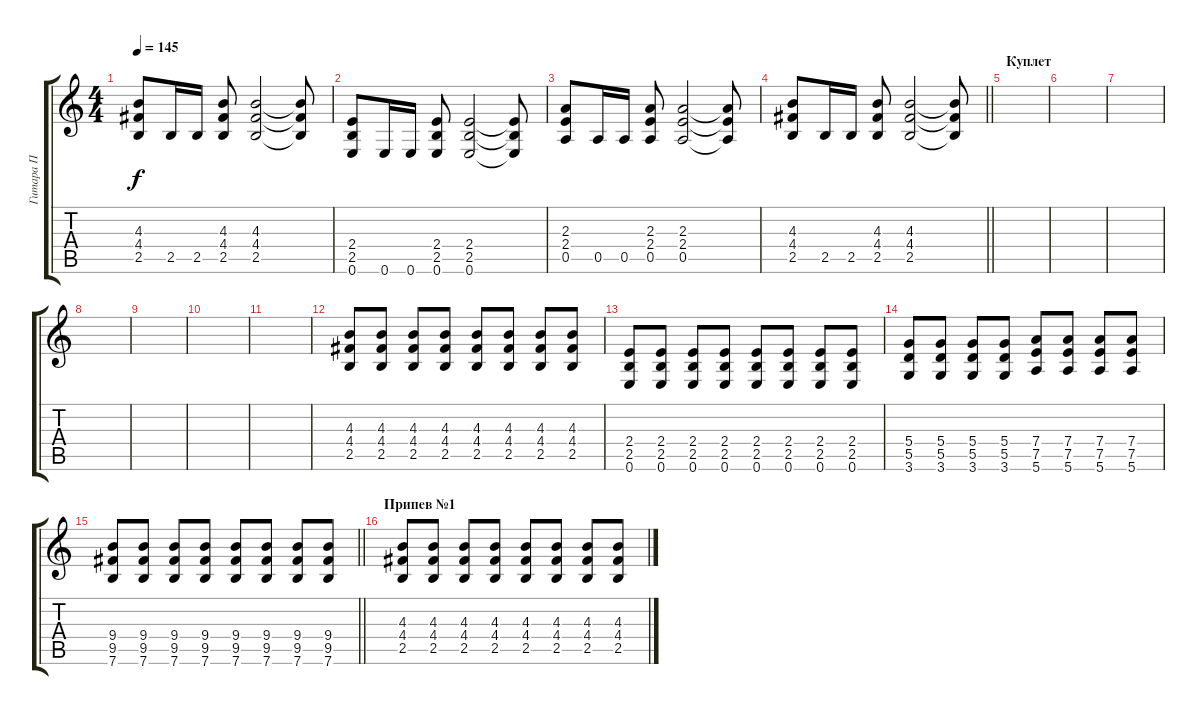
\track ("Гитара П" "Гитара П") {instrument overdrivenguitar}
\staff {score tabs}
\tuning (E4 B3 G3 D3 A2 E2) {hide}
\ts (4 4)
\tempo 145
\clef g2
\ks c
(4.3 4.4 2.5).8{dy f} 2.5.16 2.5.16 (4.3 4.4 2.5).8 (4.3 4.4 2.5).2 (4.3{t} 4.4{t} 2.5{t}).8 |
(2.4 2.5 0.6).8 0.6.16 0.6.16 (2.4 2.5 0.6).8 (2.4 2.5 0.6).2 (2.4{t} 2.5{t} 0.6{t}).8 |
(2.3 2.4 0.5).8 0.5.16 0.5.16 (2.3 2.4 0.5).8 (2.3 2.4 0.5).2 (2.3{t} 2.4{t} 0.5{t}).8 |
\barLineRight lightlight
(4.3 4.4 2.5).8 2.5.16 2.5.16 (4.3 4.4 2.5).8 (4.3 4.4 2.5).2 (4.3{t} 4.4{t} 2.5{t}).8 |
\section ("" "Куплет")
|
|
|
|
|
|
|
(4.3 4.4 2.5).8{volume 13} (4.3 4.4 2.5).8 (4.3 4.4 2.5).8 (4.3 4.4 2.5).8 (4.3 4.4 2.5).8 (4.3 4.4 2.5).8 (4.3 4.4 2.5).8 (4.3 4.4 2.5).8 |
(2.4 2.5 0.6).8 (2.4 2.5 0.6).8 (2.4 2.5 0.6).8 (2.4 2.5 0.6).8 (2.4 2.5 0.6).8 (2.4 2.5 0.6).8 (2.4 2.5 0.6).8 (2.4 2.5 0.6).8 |
(5.4 5.5 3.6).8 (5.4 5.5 3.6).8 (5.4 5.5 3.6).8 (5.4 5.5 3.6).8 (7.4 7.5 5.6).8 (7.4 7.5 5.6).8 (7.4 7.5 5.6).8 (7.4 7.5 5.6).8 |
\barLineRight lightlight
(9.4 9.5 7.6).8 (9.4 9.5 7.6).8 (9.4 9.5 7.6).8 (9.4 9.5 7.6).8 (9.4 9.5 7.6).8 (9.4 9.5 7.6).8 (9.4 9.5 7.6).8 (9.4 9.5 7.6).8 |
\section ("" "Припев №1")
(4.3 4.4 2.5).8 (4.3 4.4 2.5).8 (4.3 4.4 2.5).8 (4.3 4.4 2.5).8 (4.3 4.4 2.5).8 (4.3 4.4 2.5).8 (4.3 4.4 2.5).8 (4.3 4.4 2.5).8
